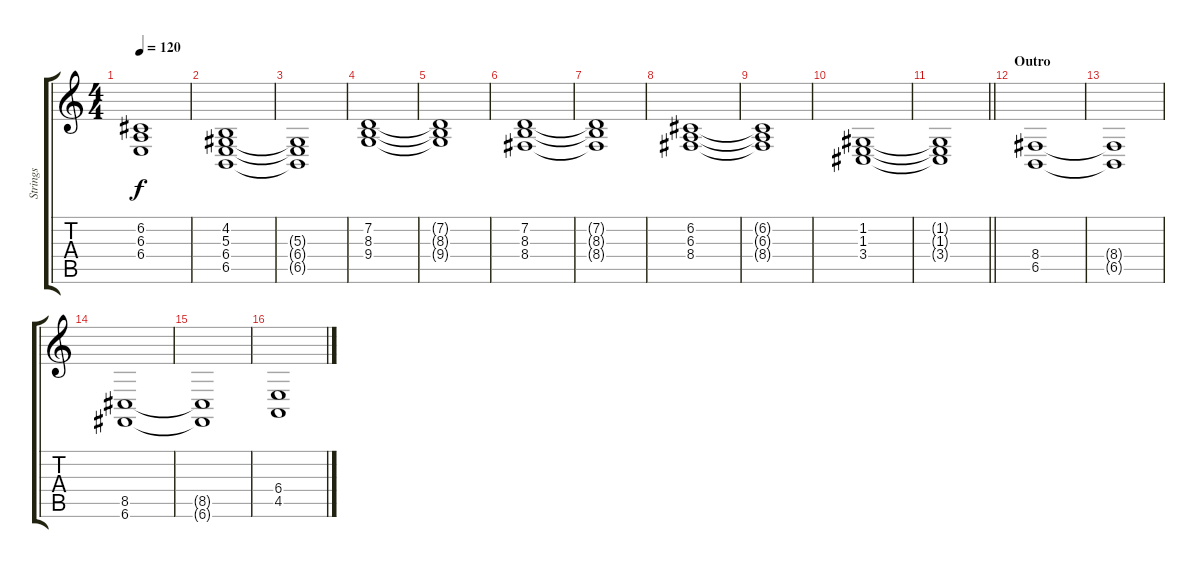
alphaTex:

\track ("Strings" "Strings") {instrument pad2warm}
\staff {score tabs}
\tuning (C4 G3 Eb3 Bb2 F2 C2) {hide}
\ts (4 4)
\tempo 120
\clef g2
\ks c
(6.2{t} 6.3{t} 6.4{t}).1{dy f} |
(4.2 5.3 6.4 6.5).1 |
(5.3{t} 6.4{t} 6.5{t}).1 |
(7.2 8.3 9.4).1 |
(7.2{t} 8.3{t} 9.4{t}).1 |
(7.2 8.3 8.4).1 |
(7.2{t} 8.3{t} 8.4{t}).1 |
(6.2 6.3 8.4).1 |
(6.2{t} 6.3{t} 8.4{t}).1 |
(1.2 1.3 3.4).1 |
\barLineRight lightlight
(1.2{t} 1.3{t} 3.4{t}).1 |
\section ("" "Outro")
(8.4 6.5).1{volume 6} |
(8.4{t} 6.5{t}).1 |
(8.5 6.6).1 |
(8.5{t} 6.6{t}).1 |
(6.4 4.5).1
